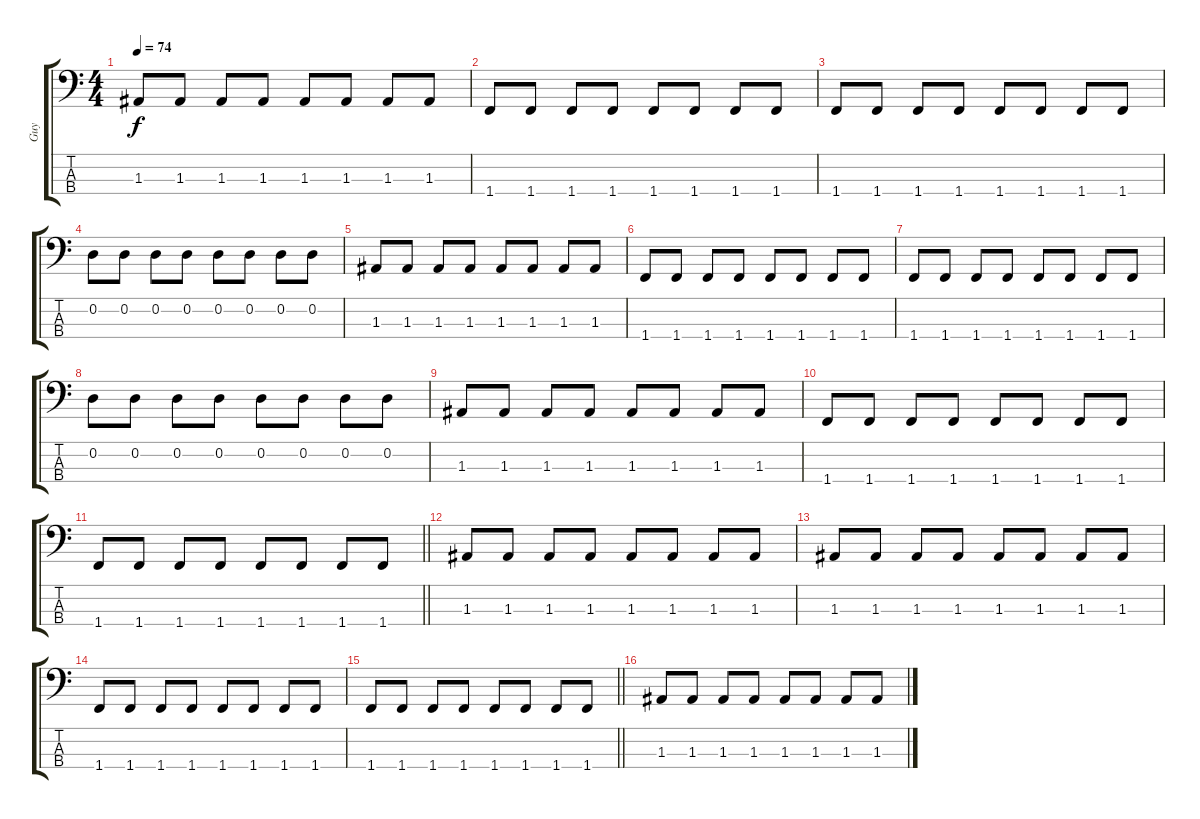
\track ("Guy" "Guy") {instrument electricbassfinger}
\staff {score tabs}
\tuning (G2 D2 A1 E1) {hide}
\ts (4 4)
\tempo 74
\clef f4
\ks c
1.3.8{dy f} 1.3.8 1.3.8 1.3.8 1.3.8 1.3.8 1.3.8 1.3.8 |
1.4.8 1.4.8 1.4.8 1.4.8 1.4.8 1.4.8 1.4.8 1.4.8 |
1.4.8 1.4.8 1.4.8 1.4.8 1.4.8 1.4.8 1.4.8 1.4.8 |
0.2.8 0.2.8 0.2.8 0.2.8 0.2.8 0.2.8 0.2.8 0.2.8 |
1.3.8 1.3.8 1.3.8 1.3.8 1.3.8 1.3.8 1.3.8 1.3.8 |
1.4.8 1.4.8 1.4.8 1.4.8 1.4.8 1.4.8 1.4.8 1.4.8 |
1.4.8 1.4.8 1.4.8 1.4.8 1.4.8 1.4.8 1.4.8 1.4.8 |
0.2.8 0.2.8 0.2.8 0.2.8 0.2.8 0.2.8 0.2.8 0.2.8 |
1.3.8 1.3.8 1.3.8 1.3.8 1.3.8 1.3.8 1.3.8 1.3.8 |
1.4.8 1.4.8 1.4.8 1.4.8 1.4.8 1.4.8 1.4.8 1.4.8 |
\barLineRight lightlight
1.4.8 1.4.8 1.4.8 1.4.8 1.4.8 1.4.8 1.4.8 1.4.8 |
1.3.8 1.3.8 1.3.8 1.3.8 1.3.8 1.3.8 1.3.8 1.3.8 |
1.3.8 1.3.8 1.3.8 1.3.8 1.3.8 1.3.8 1.3.8 1.3.8 |
1.4.8 1.4.8 1.4.8 1.4.8 1.4.8 1.4.8 1.4.8 1.4.8 |
\barLineRight lightlight
1.4.8 1.4.8 1.4.8 1.4.8 1.4.8 1.4.8 1.4.8 1.4.8 |
1.3.8 1.3.8 1.3.8 1.3.8 1.3.8 1.3.8 1.3.8 1.3.8
